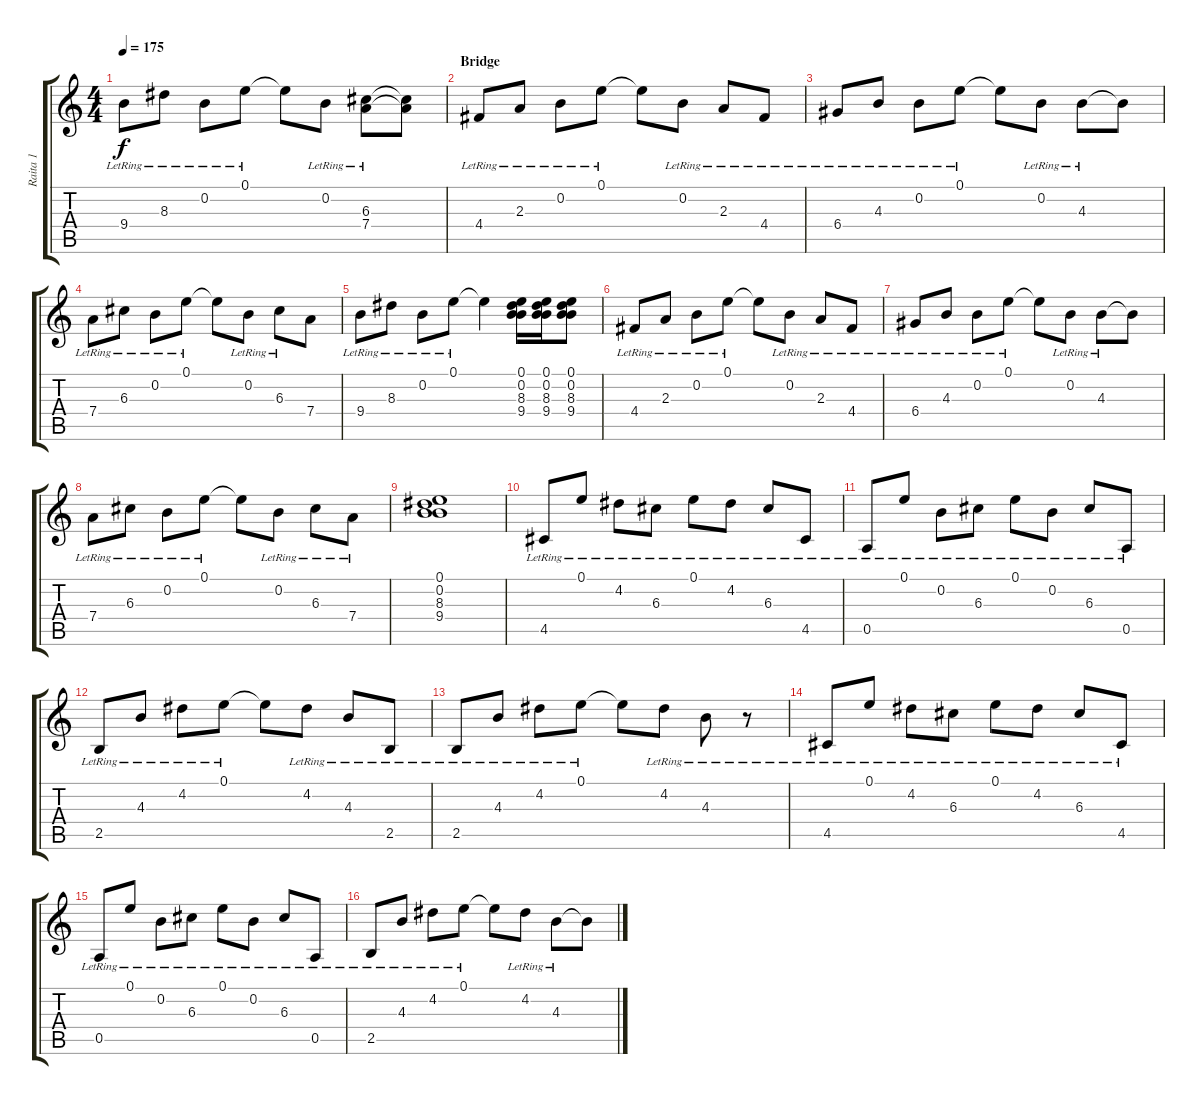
\track ("Raita 1" "Raita 1") {instrument acousticguitarnylon}
\staff {score tabs}
\tuning (E4 B3 G3 D3 A2 E2) {hide}
\ts (4 4)
\tempo 175
\clef g2
\ks c
9.4{lr}.8{dy f} 8.3{lr}.8 0.2{lr}.8 0.1{lr}.8 0.1{t}.8 0.2{lr}.8 (6.3{lr} 7.4).8 (6.3{t} 7.4{t}).8 |
\section ("" "Bridge")
4.4{lr}.8 2.3{lr}.8 0.2{lr}.8 0.1{lr}.8 0.1{t}.8 0.2{lr}.8 2.3{lr}.8 4.4{lr}.8 |
6.4{lr}.8 4.3{lr}.8 0.2{lr}.8 0.1{lr}.8 0.1{t}.8 0.2{lr}.8 4.3{lr}.8 4.3{t}.8 |
7.4{lr}.8 6.3{lr}.8 0.2{lr}.8 0.1{lr}.8 0.1{t}.8 0.2{lr}.8 6.3{lr}.8 7.4.8 |
9.4{lr}.8 8.3{lr}.8 0.2{lr}.8 0.1{lr}.8 0.1{t}.4 (0.1 0.2 8.3 9.4).16 (0.1 0.2 8.3 9.4).16 (0.1 0.2 8.3 9.4).8 |
4.4{lr}.8 2.3{lr}.8 0.2{lr}.8 0.1{lr}.8 0.1{t}.8 0.2{lr}.8 2.3{lr}.8 4.4{lr}.8 |
6.4{lr}.8 4.3{lr}.8 0.2{lr}.8 0.1{lr}.8 0.1{t}.8 0.2{lr}.8 4.3{lr}.8 4.3{t}.8 |
7.4{lr}.8 6.3{lr}.8 0.2{lr}.8 0.1{lr}.8 0.1{t}.8 0.2{lr}.8 6.3{lr}.8 7.4{lr}.8 |
(0.1 0.2 8.3 9.4).1 |
4.5{lr}.8 0.1{lr}.8 4.2{lr}.8 6.3{lr}.8 0.1{lr}.8 4.2{lr}.8 6.3{lr}.8 4.5{lr}.8 |
0.5{lr}.8 0.1{lr}.8 0.2{lr}.8 6.3{lr}.8 0.1{lr}.8 0.2{lr}.8 6.3{lr}.8 0.5{lr}.8 |
2.5{lr}.8 4.3{lr}.8 4.2{lr}.8 0.1{lr}.8 0.1{t}.8 4.2{lr}.8 4.3{lr}.8 2.5{lr}.8 |
2.5{lr}.8 4.3{lr}.8 4.2{lr}.8 0.1{lr}.8 0.1{t}.8 4.2{lr}.8 4.3{lr}.8 r.8 |
4.5{lr}.8 0.1{lr}.8 4.2{lr}.8 6.3{lr}.8 0.1{lr}.8 4.2{lr}.8 6.3{lr}.8 4.5{lr}.8 |
0.5{lr}.8 0.1{lr}.8 0.2{lr}.8 6.3{lr}.8 0.1{lr}.8 0.2{lr}.8 6.3{lr}.8 0.5{lr}.8 |
2.5{lr}.8 4.3{lr}.8 4.2{lr}.8 0.1{lr}.8 0.1{t}.8 4.2{lr}.8 4.3{lr}.8 4.3{t}.8
